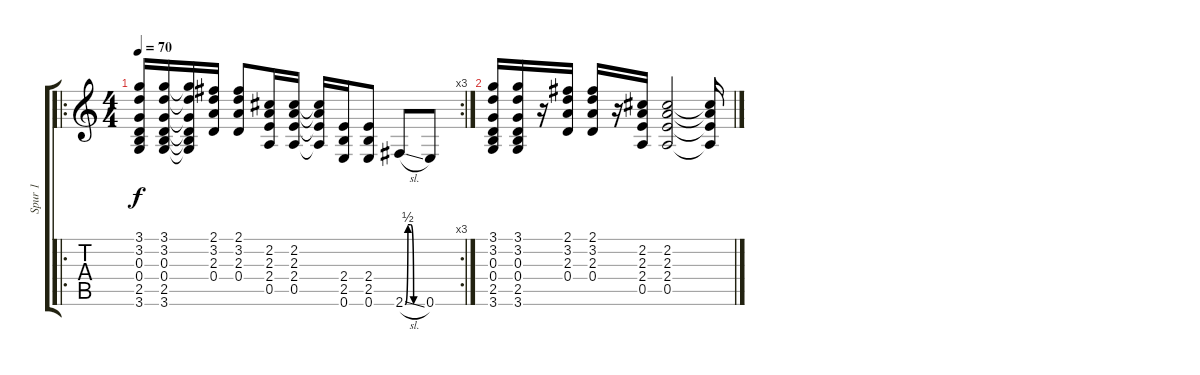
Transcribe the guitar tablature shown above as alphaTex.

\track ("Spur 1" "Spur 1") {instrument distortionguitar}
\staff {score tabs}
\tuning (E4 B3 G3 D3 A2 E2) {hide}
\ro
\rc 3
\ts (4 4)
\tempo 70
\clef g2
\ks c
(3.1 3.2 0.3 0.4 2.5 3.6).16{dy f} (3.1 3.2 0.3 0.4 2.5 3.6).16 (3.1{t} 3.2{t} 0.3{t} 0.4{t} 2.5{t} 3.6{t}).16 (2.1 3.2 2.3 0.4).16 (2.1 3.2 2.3 0.4).8 (2.2 2.3 2.4 0.5).16 (2.2 2.3 2.4 0.5).16 (2.2{t} 2.3{t} 2.4{t} 0.5{t}).16 (2.4 2.5 0.6).16 (2.4 2.5 0.6).8 2.6{be (custom 0 0 10 2 20 2 30 0 60 0) sl}.8 0.6.8 |
(3.1 3.2 0.3 0.4 2.5 3.6).16 (3.1 3.2 0.3 0.4 2.5 3.6).16 r.16 (2.1 3.2 2.3 0.4).16 (2.1 3.2 2.3 0.4).16 r.16 (2.2 2.3 2.4 0.5).16 (2.2 2.3 2.4 0.5).2 (2.2{t} 2.3{t} 2.4{t} 0.5{t}).16
